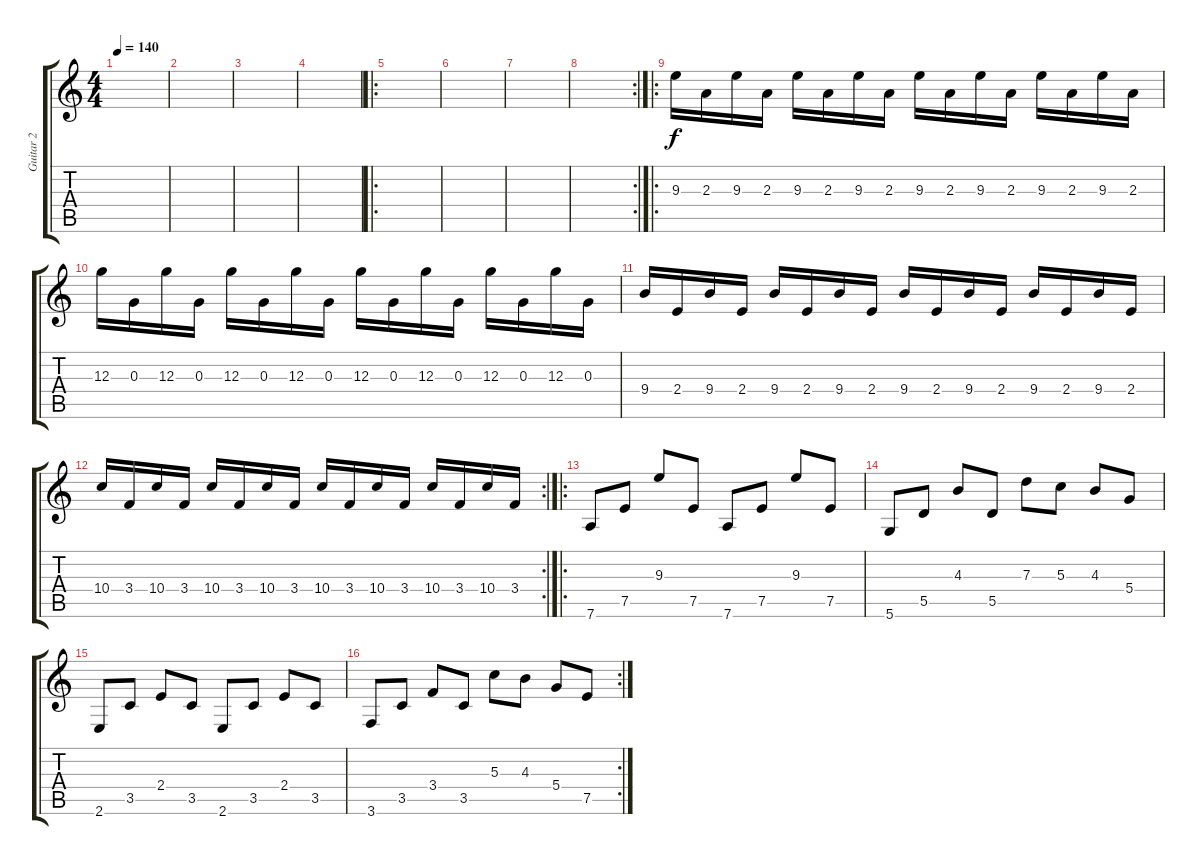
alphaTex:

\track ("Guitar 2" "Guitar 2") {instrument distortionguitar}
\staff {score tabs}
\tuning (E4 B3 G3 D3 A2 D2) {hide}
\ts (4 4)
\tempo 140
\clef g2
\ks c
|
|
|
|
\ro
|
|
|
\rc 2
|
\ro
9.3.16{instrument distortionguitar} 2.3.16 9.3.16 2.3.16 9.3.16 2.3.16 9.3.16 2.3.16 9.3.16 2.3.16 9.3.16 2.3.16 9.3.16 2.3.16 9.3.16 2.3.16 |
12.3.16 0.3.16 12.3.16 0.3.16 12.3.16 0.3.16 12.3.16 0.3.16 12.3.16 0.3.16 12.3.16 0.3.16 12.3.16 0.3.16 12.3.16 0.3.16 |
9.4.16 2.4.16 9.4.16 2.4.16 9.4.16 2.4.16 9.4.16 2.4.16 9.4.16 2.4.16 9.4.16 2.4.16 9.4.16 2.4.16 9.4.16 2.4.16 |
\rc 2
10.4.16 3.4.16 10.4.16 3.4.16 10.4.16 3.4.16 10.4.16 3.4.16 10.4.16 3.4.16 10.4.16 3.4.16 10.4.16 3.4.16 10.4.16 3.4.16 |
\ro
7.6.8 7.5.8 9.3.8 7.5.8 7.6.8 7.5.8 9.3.8 7.5.8 |
5.6.8 5.5.8 4.3.8 5.5.8 7.3.8 5.3.8 4.3.8 5.4.8 |
2.6.8 3.5.8 2.4.8 3.5.8 2.6.8 3.5.8 2.4.8 3.5.8 |
\rc 2
3.6.8 3.5.8 3.4.8 3.5.8 5.3.8 4.3.8 5.4.8 7.5.8
